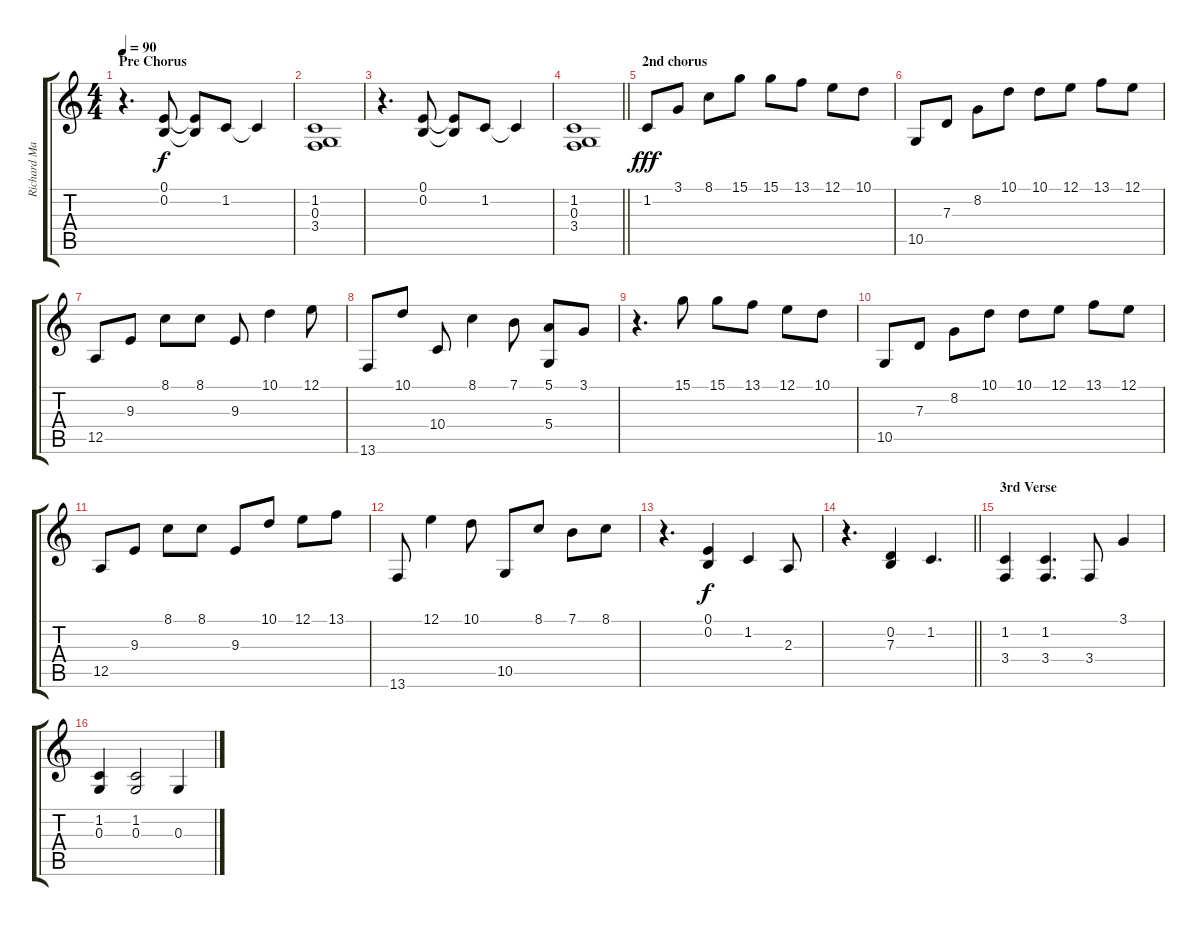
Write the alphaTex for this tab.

\track ("Richard Marx (Piano Right Hand)" "Richard Ma") {instrument acousticgrandpiano}
\staff {score tabs}
\tuning (E4 B3 G3 D3 A2 E2) {hide}
\ts (4 4)
\section ("" "Pre Chorus")
\tempo 90
\clef g2
\ks c
r.4{d dy f} (0.1 0.2).8 (0.1{t} 0.2{t}).8 1.2.8 1.2{t}.4 |
(1.2 0.3 3.4).1 |
r.4{d} (0.1 0.2).8 (0.1{t} 0.2{t}).8 1.2.8 1.2{t}.4 |
\barLineRight lightlight
(1.2 0.3 3.4).1 |
\section ("" "2nd chorus")
1.2.8{dy fff} 3.1.8 8.1.8 15.1.8 15.1.8 13.1.8 12.1.8 10.1.8 |
10.5.8 7.3.8 8.2.8 10.1.8 10.1.8 12.1.8 13.1.8 12.1.8 |
12.5.8 9.3.8 8.1.8 8.1.8 9.3.8 10.1.4 12.1.8 |
13.6.8 10.1.8 10.4.8 8.1.4 7.1.8 (5.1 5.4).8 3.1.8 |
r.4{d} 15.1.8 15.1.8 13.1.8 12.1.8 10.1.8 |
10.5.8 7.3.8 8.2.8 10.1.8 10.1.8 12.1.8 13.1.8 12.1.8 |
12.5.8 9.3.8 8.1.8 8.1.8 9.3.8 10.1.8 12.1.8 13.1.8 |
13.6.8 12.1.4 10.1.8 10.5.8 8.1.8 7.1.8 8.1.8 |
r.4{d} (0.1 0.2).4{dy f} 1.2.4 2.3.8 |
\barLineRight lightlight
r.4{d} (0.2 7.3).4 1.2.4{d} |
\section ("" "3rd Verse")
(1.2 3.4).4 (1.2 3.4).4{d} 3.4.8 3.1.4 |
(1.2 0.3).4 (1.2 0.3).2 0.3.4
